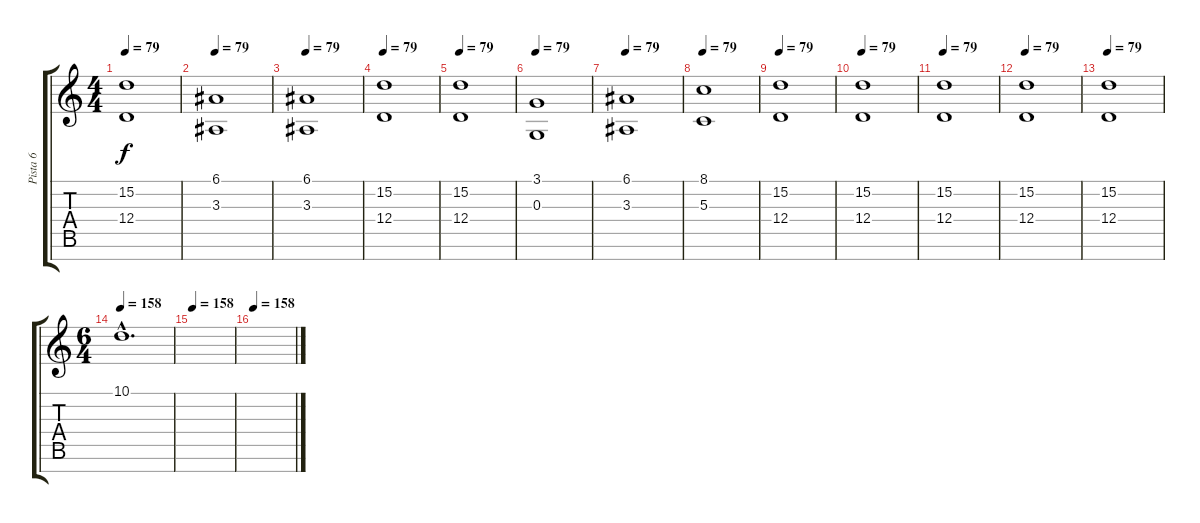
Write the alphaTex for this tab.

\track ("Pista 6" "Pista 6") {instrument stringensemble1}
\staff {score tabs}
\tuning (E4 B3 G3 D3 A2 E2 B1) {hide}
\ts (4 4)
\tempo 79
\clef g2
\ks c
(15.2 12.4).1{dy f} |
\tempo 79
(6.1 3.3).1{instrument stringensemble1} |
\tempo 79
(6.1 3.3).1{instrument stringensemble1} |
\tempo 79
(15.2 12.4).1 |
\tempo 79
(15.2 12.4).1 |
\tempo 79
(3.1 0.3).1{instrument stringensemble1} |
\tempo 79
(6.1 3.3).1{instrument stringensemble1} |
\tempo 79
(8.1 5.3).1 |
\tempo 79
(15.2 12.4).1 |
\tempo 79
(15.2 12.4).1 |
\tempo 79
(15.2 12.4).1 |
\tempo 79
(15.2 12.4).1 |
\tempo 79
(15.2 12.4).1 |
\ts (6 4)
\tempo 158
10.1{hac}.1{d instrument lead8bassandlead} |
\tempo 158
|
\tempo 158
